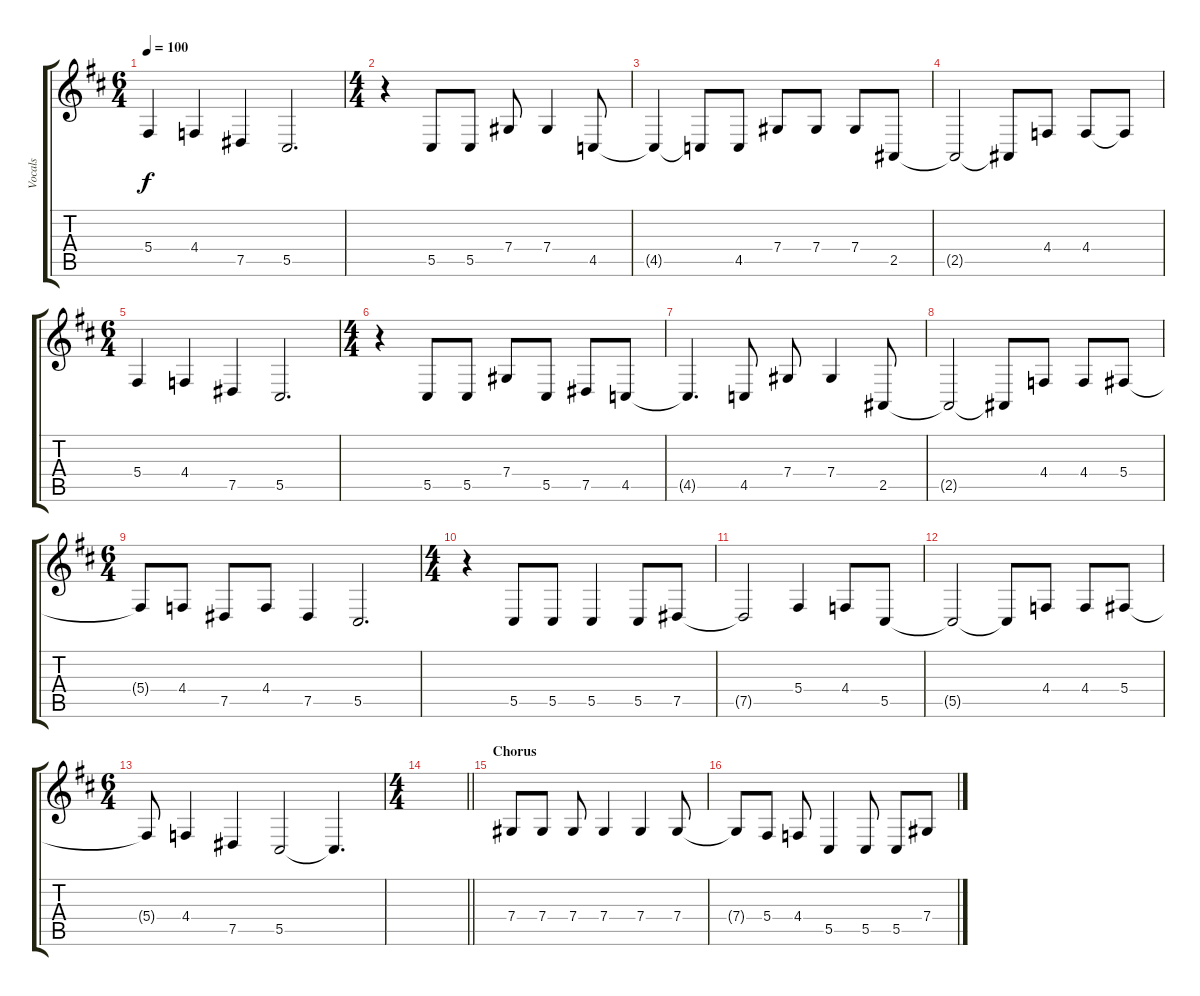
\track ("Vocals" "Vocals") {instrument violin}
\staff {score tabs}
\tuning (Eb4 Bb3 Gb3 Db3 Ab2 Eb2) {hide}
\ts (6 4)
\tempo 100
\clef g2
\ks d
5.4.4{dy f} 4.4.4 7.5.4 5.5.2{d} |
\ts (4 4)
r.4 5.5.8 5.5.8 7.4.8 7.4.4 4.5.8 |
4.5{t}.4 4.5{t}.8 4.5.8 7.4.8 7.4.8 7.4.8 2.5.8 |
2.5{t}.2 2.5{t}.8 4.4.8 4.4.8 4.4{t}.8 |
\ts (6 4)
5.4.4 4.4.4 7.5.4 5.5.2{d} |
\ts (4 4)
r.4 5.5.8 5.5.8 7.4.8 5.5.8 7.5.8 4.5.8 |
4.5{t}.4{d} 4.5.8 7.4.8 7.4.4 2.5.8 |
2.5{t}.2 2.5{t}.8 4.4.8 4.4.8 5.4.8 |
\ts (6 4)
5.4{t}.8 4.4.8 7.5.8 4.4.8 7.5.4 5.5.2{d} |
\ts (4 4)
r.4 5.5.8 5.5.8 5.5.4 5.5.8 7.5.8 |
7.5{t}.2 5.4.4 4.4.8 5.5.8 |
5.5{t}.2 5.5{t}.8 4.4.8 4.4.8 5.4.8 |
\ts (6 4)
5.4{t}.8 4.4.4 7.5.4 5.5.2 5.5{t}.4{d} |
\ts (4 4)
\barLineRight lightlight
|
\section ("" "Chorus")
7.4.8 7.4.8 7.4.8 7.4.4 7.4.4 7.4.8 |
7.4{t}.8 5.4.8 4.4.8 5.5.4 5.5.8 5.5.8 7.4.8
